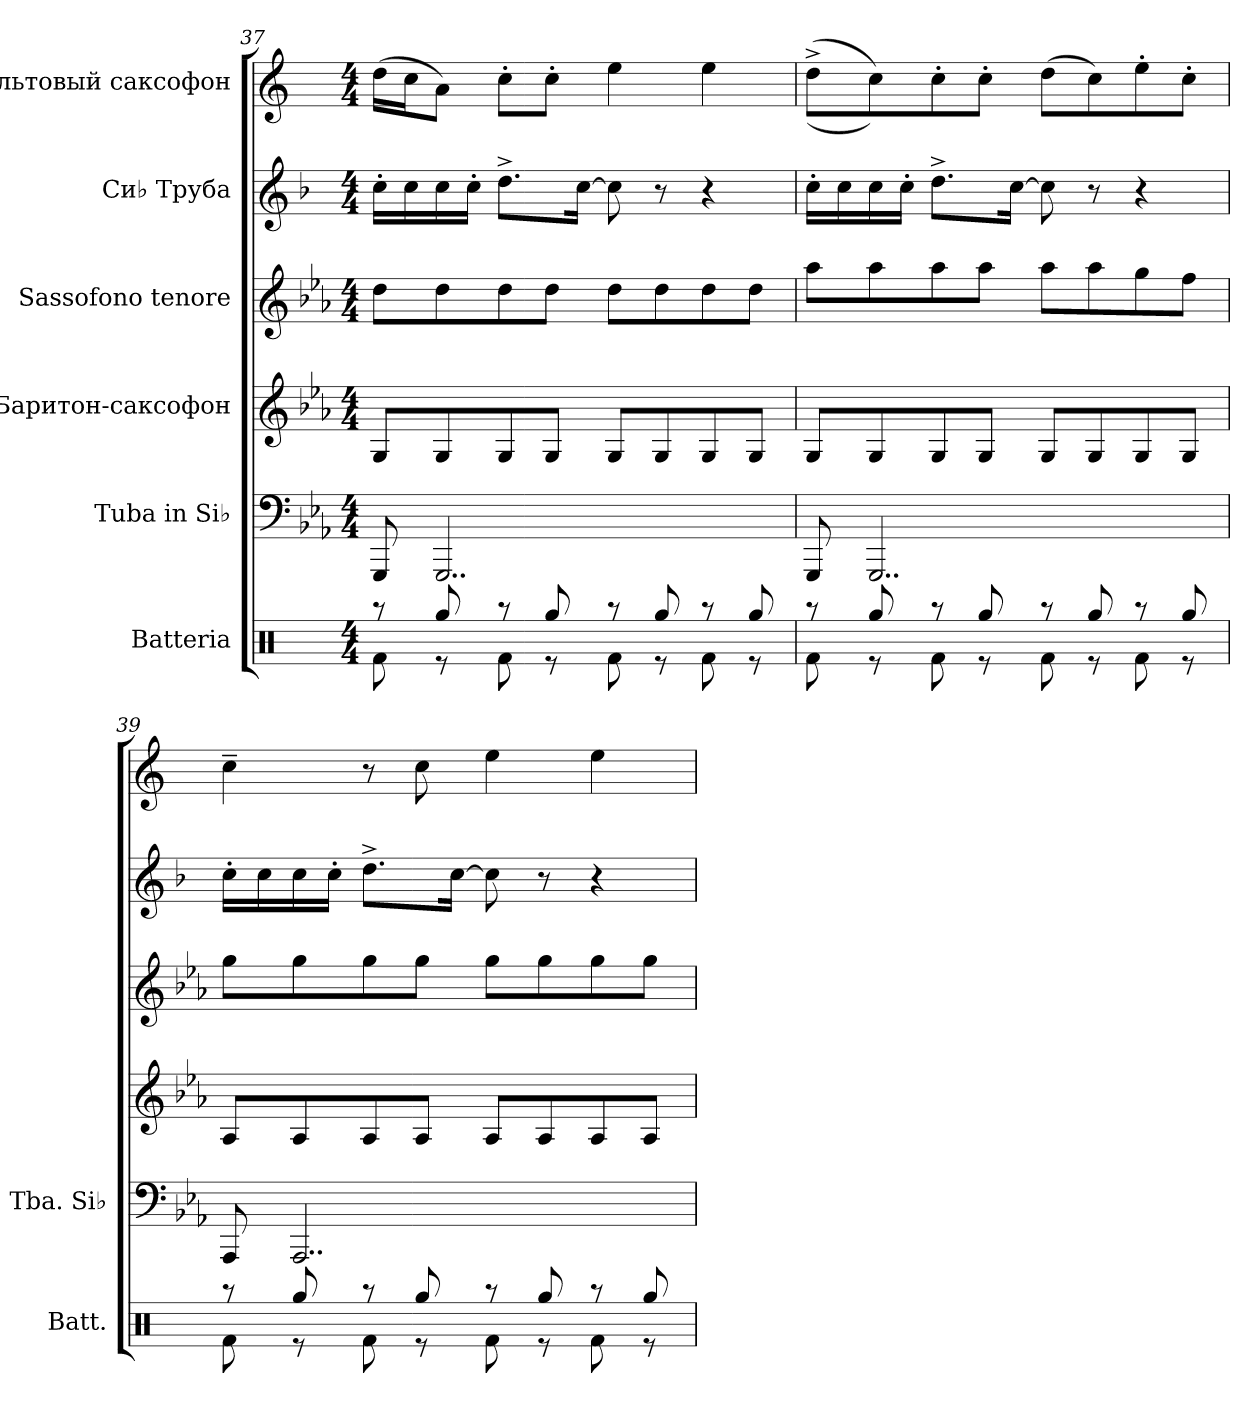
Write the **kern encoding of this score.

**kern	**kern	**kern	**kern	**kern	**kern
*part6	*part5	*part4	*part3	*part2	*part1
*staff6	*staff5	*staff4	*staff3	*staff2	*staff1
*I"Batteria	*I"Tuba in Si♭	*I"Баритон-саксофон	*I"Sassofono tenore	*I"Си♭ Труба	*I"Альтовый саксофон
*I'Batt.	*I'Tba. Si♭	*	*	*	*
*clefX	*clefF4	*clefG2	*clefG2	*clefG2	*clefG2
*	*	*ITrd12c21	*ITrd8c14	*ITrd1c2	*ITrd5c9
*k[]	*k[b-e-a-]	*k[b-e-a-]	*k[b-e-a-]	*k[b-e-a-]	*k[b-e-a-]
*M4/4	*M4/4	*M4/4	*M4/4	*M4/4	*M4/4
=37	=37	=37	=37	=37	=37
*^	*	*	*	*	*
8r	8Rf\	8GGG/	8GG/L	8d\L	16b-'\LL	(16f\LL
.	.	.	.	.	16b-\	16e-\J
8Rgg/	8r	2..GGG/	8GG/	8d\	16b-\	8c\J)
.	.	.	.	.	16b-'\JJ	.
8r	8Rf\	.	8GG/	8d\	8.cc^\L	8e-'\L
8Rgg/	8r	.	8GG/J	8d\J	.	8e-'\J
.	.	.	.	.	[16b-\Jk	.
8r	8Rf\	.	8GG/L	8d\L	8b-\]	4g\
8Rgg/	8r	.	8GG/	8d\	8r	.
8r	8Rf\	.	8GG/	8d\	4r	4g\
8Rgg/	8r	.	8GG/J	8d\J	.	.
!!LO:PB:g=z
=38	=38	=38	=38	=38	=38	=38
8r	8Rf\	8GGG/	8GG/L	8a-\L	16b-'\LL	((8f^\L
.	.	.	.	.	16b-\	.
8Rgg/	8r	2..GGG/	8GG/	8a-\	16b-\	8e-\))
.	.	.	.	.	16b-'\JJ	.
8r	8Rf\	.	8GG/	8a-\	8.cc^\L	8e-'\
8Rgg/	8r	.	8GG/J	8a-\J	.	8e-'\J
.	.	.	.	.	[16b-\Jk	.
8r	8Rf\	.	8GG/L	8a-\L	8b-\]	(8f\L
8Rgg/	8r	.	8GG/	8a-\	8r	8e-\)
8r	8Rf\	.	8GG/	8g\	4r	8g'\
8Rgg/	8r	.	8GG/J	8f\J	.	8e-'\J
=39	=39	=39	=39	=39	=39	=39
8r	8Rf\	8AAA-/	8AA-/L	8g\L	16b-'\LL	4e-~\
.	.	.	.	.	16b-\	.
8Rgg/	8r	2..AAA-/	8AA-/	8g\	16b-\	.
.	.	.	.	.	16b-'\JJ	.
8r	8Rf\	.	8AA-/	8g\	8.cc^\L	8r
8Rgg/	8r	.	8AA-/J	8g\J	.	8e-\
.	.	.	.	.	[16b-\Jk	.
8r	8Rf\	.	8AA-/L	8g\L	8b-\]	4g\
8Rgg/	8r	.	8AA-/	8g\	8r	.
8r	8Rf\	.	8AA-/	8g\	4r	4g\
8Rgg/	8r	.	8AA-/J	8g\J	.	.
*v	*v	*	*	*	*	*
=	=	=	=	=	=
*-	*-	*-	*-	*-	*-
